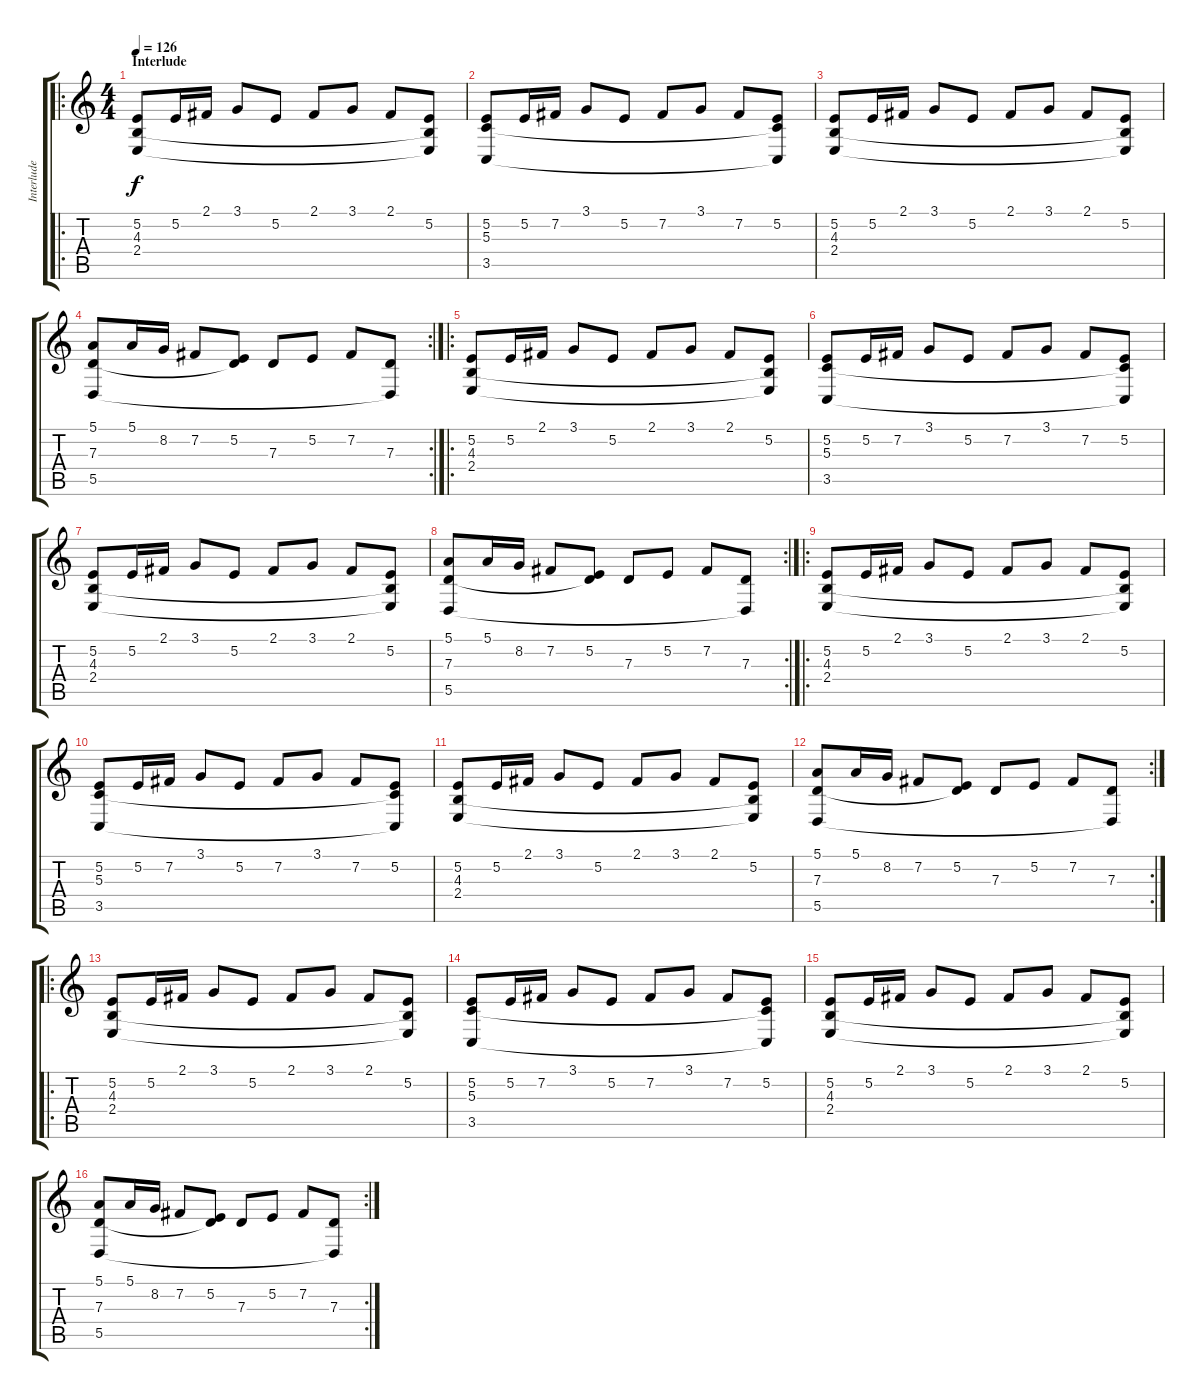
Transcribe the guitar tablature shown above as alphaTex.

\track ("Interlude" "Interlude") {instrument harpsichord}
\staff {score tabs}
\tuning (E4 B3 G3 D3 A2 E2) {hide}
\ro
\ts (4 4)
\section ("" "Interlude")
\tempo 126
\clef g2
\ks c
(5.2 4.3 2.4).8{dy f} 5.2.16 2.1.16 3.1.8 5.2.8 2.1.8 3.1.8 2.1.8 (5.2 4.3{t} 2.4{t}).8 |
(5.2 5.3 3.5).8 5.2.16 7.2.16 3.1.8 5.2.8 7.2.8 3.1.8 7.2.8 (5.2 5.3{t} 3.5{t}).8 |
(5.2 4.3 2.4).8 5.2.16 2.1.16 3.1.8 5.2.8 2.1.8 3.1.8 2.1.8 (5.2 4.3{t} 2.4{t}).8 |
\rc 2
(5.1 7.3 5.5).8 5.1.16 8.2.16 7.2.8 (5.2 7.3{t}).8 7.3.8 5.2.8 7.2.8 (7.3 5.5{t}).8 |
\ro
(5.2 4.3 2.4).8 5.2.16 2.1.16 3.1.8 5.2.8 2.1.8 3.1.8 2.1.8 (5.2 4.3{t} 2.4{t}).8 |
(5.2 5.3 3.5).8 5.2.16 7.2.16 3.1.8 5.2.8 7.2.8 3.1.8 7.2.8 (5.2 5.3{t} 3.5{t}).8 |
(5.2 4.3 2.4).8 5.2.16 2.1.16 3.1.8 5.2.8 2.1.8 3.1.8 2.1.8 (5.2 4.3{t} 2.4{t}).8 |
\rc 2
(5.1 7.3 5.5).8 5.1.16 8.2.16 7.2.8 (5.2 7.3{t}).8 7.3.8 5.2.8 7.2.8 (7.3 5.5{t}).8 |
\ro
(5.2 4.3 2.4).8 5.2.16 2.1.16 3.1.8 5.2.8 2.1.8 3.1.8 2.1.8 (5.2 4.3{t} 2.4{t}).8 |
(5.2 5.3 3.5).8 5.2.16 7.2.16 3.1.8 5.2.8 7.2.8 3.1.8 7.2.8 (5.2 5.3{t} 3.5{t}).8 |
(5.2 4.3 2.4).8 5.2.16 2.1.16 3.1.8 5.2.8 2.1.8 3.1.8 2.1.8 (5.2 4.3{t} 2.4{t}).8 |
\rc 2
(5.1 7.3 5.5).8 5.1.16 8.2.16 7.2.8 (5.2 7.3{t}).8 7.3.8 5.2.8 7.2.8 (7.3 5.5{t}).8 |
\ro
(5.2 4.3 2.4).8 5.2.16 2.1.16 3.1.8 5.2.8 2.1.8 3.1.8 2.1.8 (5.2 4.3{t} 2.4{t}).8 |
(5.2 5.3 3.5).8 5.2.16 7.2.16 3.1.8 5.2.8 7.2.8 3.1.8 7.2.8 (5.2 5.3{t} 3.5{t}).8 |
(5.2 4.3 2.4).8 5.2.16 2.1.16 3.1.8 5.2.8 2.1.8 3.1.8 2.1.8 (5.2 4.3{t} 2.4{t}).8 |
\rc 2
(5.1 7.3 5.5).8 5.1.16 8.2.16 7.2.8 (5.2 7.3{t}).8 7.3.8 5.2.8 7.2.8 (7.3 5.5{t}).8
